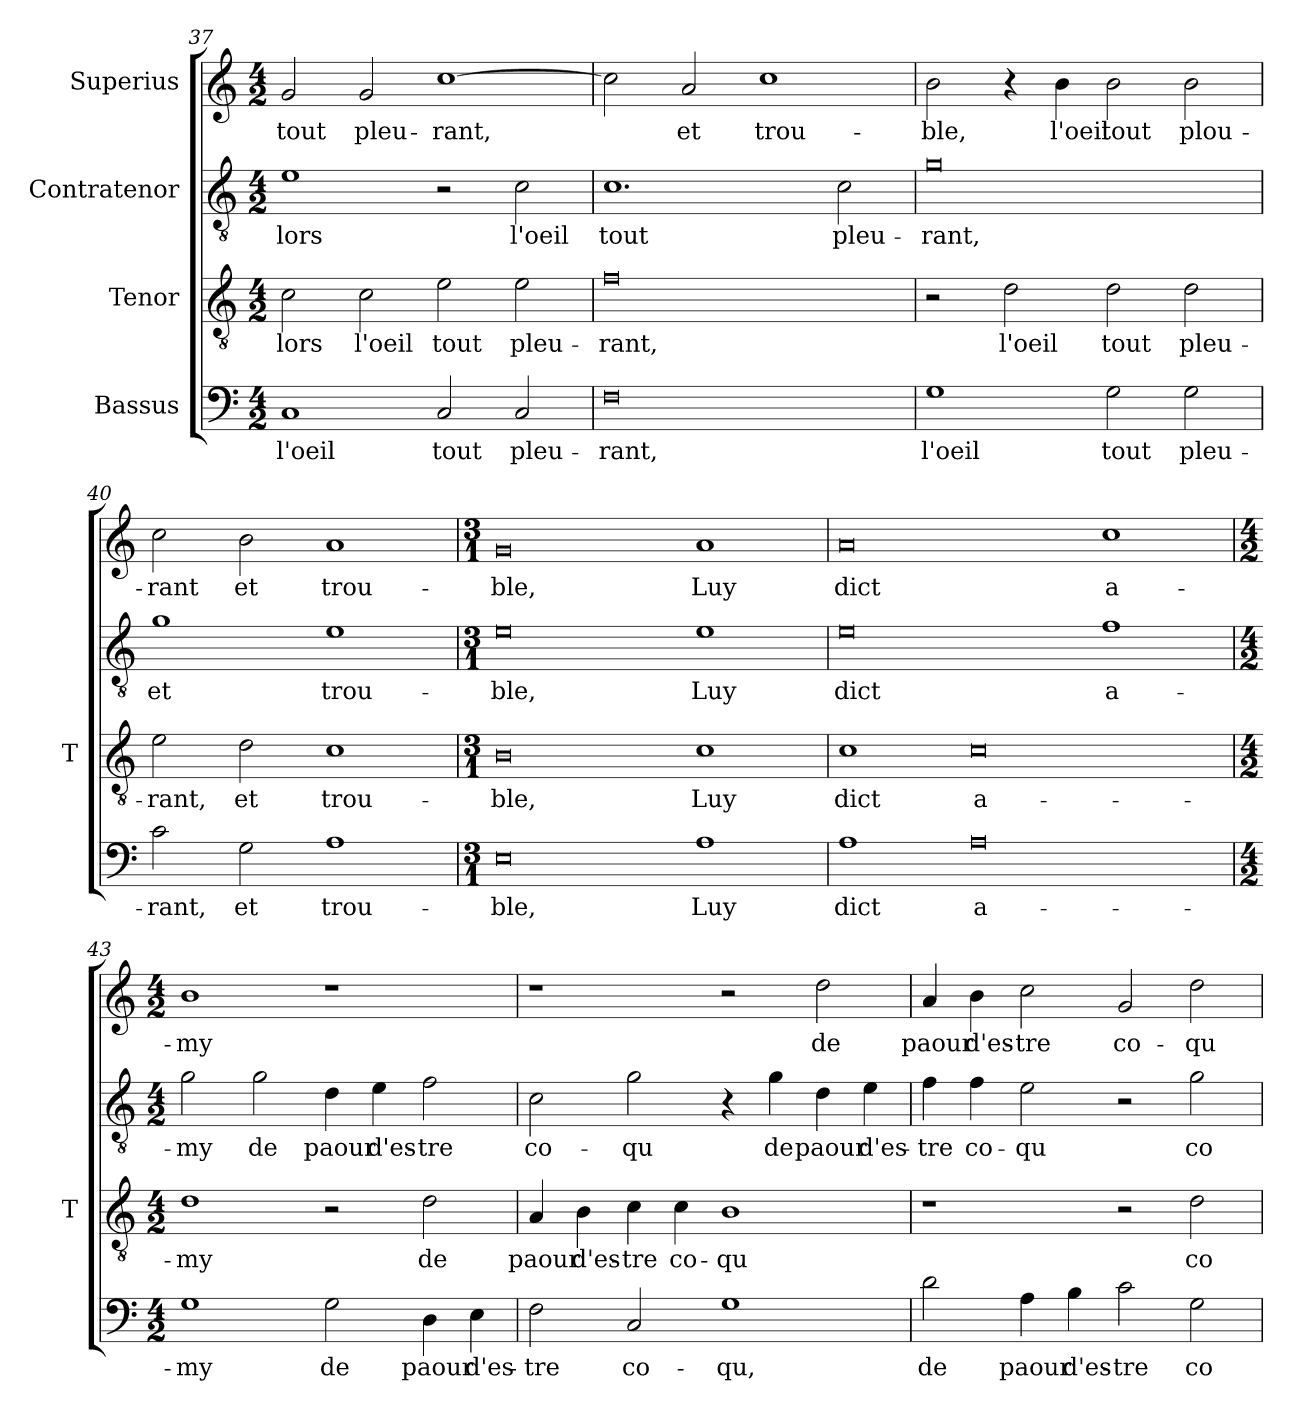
**kern	**text	**kern	**text	**kern	**text	**kern	**text
*part4	*part4	*part3	*part3	*part2	*part2	*part1	*part1
*staff4	*staff4	*staff3	*staff3	*staff2	*staff2	*staff1	*staff1
*I"Bassus	*	*I"Tenor	*	*I"Contratenor	*	*I"Superius	*
*	*	*I'T	*	*	*	*	*
*clefF4	*	*clefGv2	*	*clefGv2	*	*clefG2	*
*k[]	*	*k[]	*	*k[]	*	*k[]	*
*M4/2	*	*M4/2	*	*M4/2	*	*M4/2	*
=37	=37	=37	=37	=37	=37	=37	=37
1C	-l'oeil	2c	-lors	1e	-lors	2g	-tout
.	.	2c	-l'oeil	.	.	2g	pleu-
2C	-tout	2e	-tout	2r	.	[1cc	-rant,
2C	pleu-	2e	pleu-	2c	-l'oeil	.	.
=38	=38	=38	=38	=38	=38	=38	=38
0F	-rant,	0f	-rant,	1.c	-tout	2cc]	.
.	.	.	.	.	.	2a	-et
.	.	.	.	.	.	1cc	trou-
.	.	.	.	2c	pleu-	.	.
=39	=39	=39	=39	=39	=39	=39	=39
1G	-l'oeil	2r	.	0g	-rant,	2b	-ble,
.	.	2d	-l'oeil	.	.	4r	.
.	.	.	.	.	.	4b	-l'oeil
2G	-tout	2d	-tout	.	.	2b	-tout
2G	pleu-	2d	pleu-	.	.	2b	plou-
=40	=40	=40	=40	=40	=40	=40	=40
2c	-rant,	2e	-rant,	1g	-et	2cc	-rant
2G	-et	2d	-et	.	.	2b	-et
1A	trou-	1c	trou-	1e	trou-	1a	trou-
=41	=41	=41	=41	=41	=41	=41	=41
*M3/1	*	*M3/1	*	*M3/1	*	*M3/1	*
0E	-ble,	0B	-ble,	0e	-ble,	0g	-ble,
1A	-Luy	1c	-Luy	1e	-Luy	1a	-Luy
=42	=42	=42	=42	=42	=42	=42	=42
1A	-dict	1c	-dict	0e	-dict	0a	-dict
0A	a-	0c	a-	.	.	.	.
.	.	.	.	1f	a-	1cc	a-
=43	=43	=43	=43	=43	=43	=43	=43
*M4/2	*	*M4/2	*	*M4/2	*	*M4/2	*
1G	-my	1d	-my	2g	-my	1b	-my
.	.	.	.	2g	-de	.	.
2G	-de	2r	.	4d	-paour	1r	.
.	.	.	.	4e	d'es-	.	.
4D	-paour	2d	-de	2f	-tre	.	.
4E	d'es-	.	.	.	.	.	.
=44	=44	=44	=44	=44	=44	=44	=44
2F	-tre	4A	-paour	2c	co-	1r	.
.	.	4B	d'es-	.	.	.	.
2C	co-	4c	-tre	2g	-qu	.	.
.	.	4c	co-	.	.	.	.
1G	-qu,	1B	-qu	4r	.	2r	.
.	.	.	.	4g	-de	.	.
.	.	.	.	4d	-paour	2dd	-de
.	.	.	.	4e	d'es-	.	.
=45	=45	=45	=45	=45	=45	=45	=45
2d	-de	1r	.	4f	-tre	4a	-paour
.	.	.	.	4f	co-	4b	d'es-
4A	-paour	.	.	2e	-qu	2cc	-tre
4B	d'es-	.	.	.	.	.	.
2c	-tre	2r	.	2r	.	2g	co-
2G	co-	2d	co-	2g	co-	2dd	-qu
=	=	=	=	=	=	=	=
*-	*-	*-	*-	*-	*-	*-	*-
